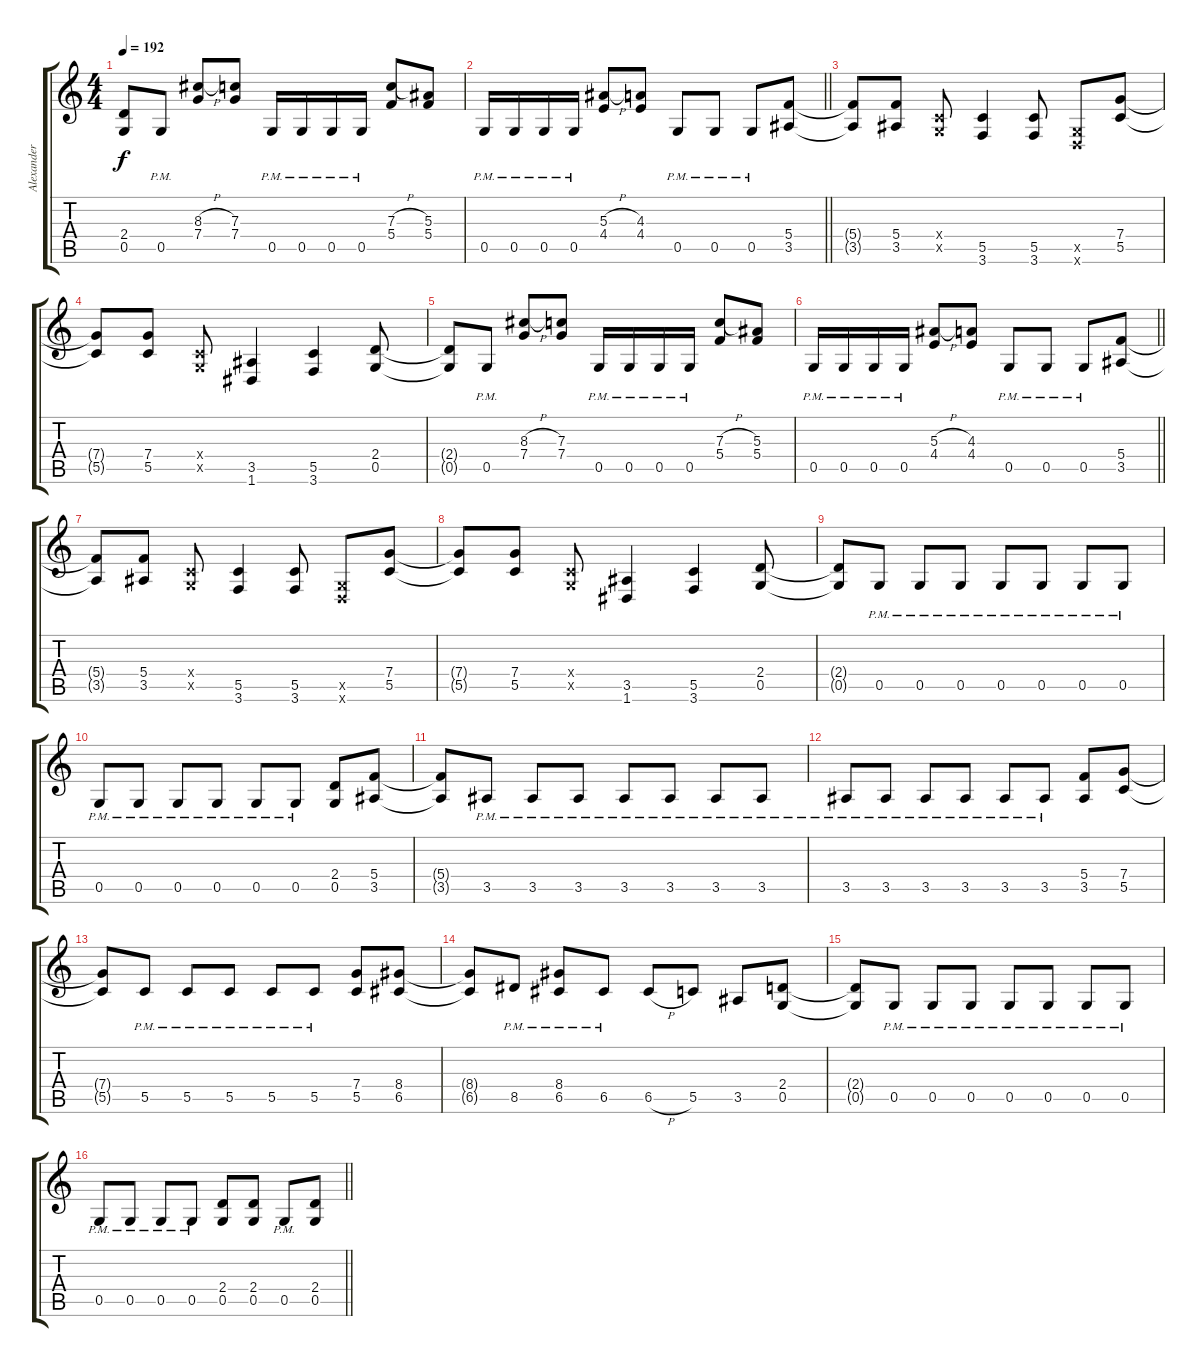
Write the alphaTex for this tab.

\track ("Alexander Nunez" "Alexander ") {instrument distortionguitar}
\staff {score tabs}
\tuning (D4 A3 F3 C3 G2 D2) {hide}
\ts (4 4)
\tempo 192
\clef g2
\ks c
(2.4{t} 0.5{t}).8{dy f} 0.5{pm}.8 (8.3{h} 7.4).8 (7.3 7.4).8 0.5{pm}.16 0.5{pm}.16 0.5{pm}.16 0.5{pm}.16 (7.3{h} 5.4).8 (5.3 5.4).8 |
\barLineRight lightlight
0.5{pm}.16 0.5{pm}.16 0.5{pm}.16 0.5{pm}.16 (5.3{h} 4.4).8 (4.3 4.4).8 0.5{pm}.8 0.5{pm}.8 0.5{pm}.8 (5.4 3.5).8 |
(5.4{t} 3.5{t}).8 (5.4 3.5).8 (0.4{x} 0.5{x}).8 (5.5 3.6).4 (5.5 3.6).8 (0.5{x} 0.6{x}).8 (7.4 5.5).8 |
(7.4{t} 5.5{t}).8 (7.4 5.5).8 (0.4{x} 0.5{x}).8 (3.5 1.6).4 (5.5 3.6).4 (2.4 0.5).8 |
(2.4{t} 0.5{t}).8 0.5{pm}.8 (8.3{h} 7.4).8 (7.3 7.4).8 0.5{pm}.16 0.5{pm}.16 0.5{pm}.16 0.5{pm}.16 (7.3{h} 5.4).8 (5.3 5.4).8 |
\barLineRight lightlight
0.5{pm}.16 0.5{pm}.16 0.5{pm}.16 0.5{pm}.16 (5.3{h} 4.4).8 (4.3 4.4).8 0.5{pm}.8 0.5{pm}.8 0.5{pm}.8 (5.4 3.5).8 |
(5.4{t} 3.5{t}).8 (5.4 3.5).8 (0.4{x} 0.5{x}).8 (5.5 3.6).4 (5.5 3.6).8 (0.5{x} 0.6{x}).8 (7.4 5.5).8 |
(7.4{t} 5.5{t}).8 (7.4 5.5).8 (0.4{x} 0.5{x}).8 (3.5 1.6).4 (5.5 3.6).4 (2.4 0.5).8 |
(2.4{t} 0.5{t}).8 0.5{pm}.8 0.5{pm}.8 0.5{pm}.8 0.5{pm}.8 0.5{pm}.8 0.5{pm}.8 0.5{pm}.8 |
0.5{pm}.8 0.5{pm}.8 0.5{pm}.8 0.5{pm}.8 0.5{pm}.8 0.5{pm}.8 (2.4 0.5).8 (5.4 3.5).8 |
(5.4{t} 3.5{t}).8 3.5{pm}.8 3.5{pm}.8 3.5{pm}.8 3.5{pm}.8 3.5{pm}.8 3.5{pm}.8 3.5{pm}.8 |
3.5{pm}.8 3.5{pm}.8 3.5{pm}.8 3.5{pm}.8 3.5{pm}.8 3.5{pm}.8 (5.4 3.5).8 (7.4 5.5).8 |
(7.4{t} 5.5{t}).8 5.5{pm}.8 5.5{pm}.8 5.5{pm}.8 5.5{pm}.8 5.5{pm}.8 (7.4 5.5).8 (8.4 6.5).8 |
(8.4{t} 6.5{t}).8 8.5{pm}.8 (8.4{pm} 6.5{pm}).8 6.5{pm}.8 6.5{h}.8 5.5.8 3.5.8 (2.4 0.5).8 |
(2.4{t} 0.5{t}).8 0.5{pm}.8 0.5{pm}.8 0.5{pm}.8 0.5{pm}.8 0.5{pm}.8 0.5{pm}.8 0.5{pm}.8 |
\barLineRight lightlight
0.5{pm}.8 0.5{pm}.8 0.5{pm}.8 0.5{pm}.8 (2.4 0.5).8 (2.4 0.5).8 0.5{pm}.8 (2.4 0.5).8
